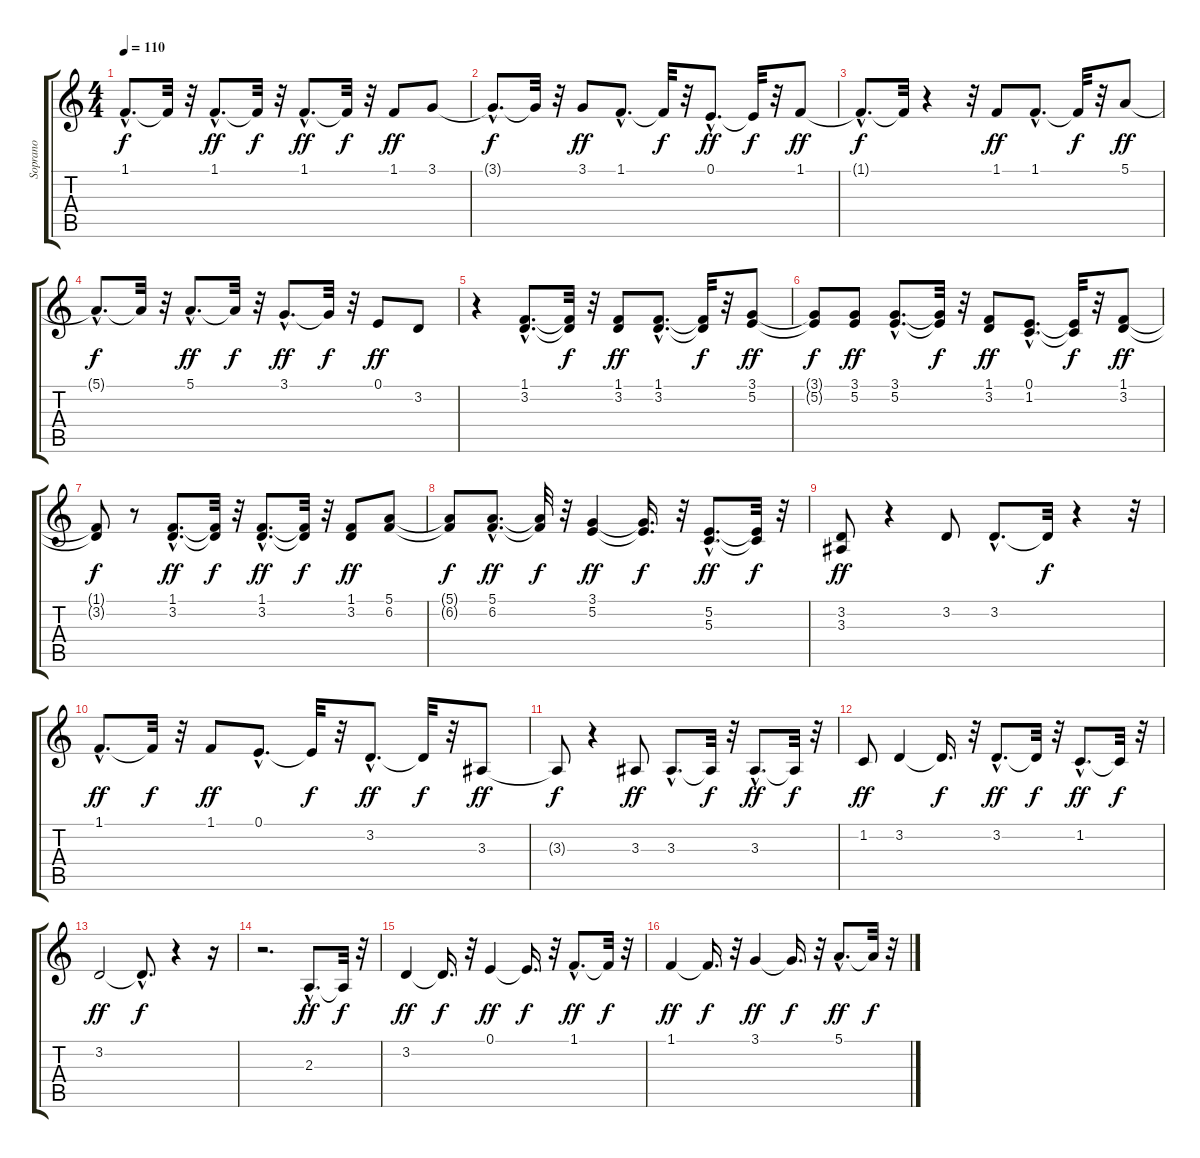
\track ("Soprano" "Soprano") {instrument lead6voice}
\staff {score tabs}
\tuning (E4 B3 G3 D3 A2 E2) {hide}
\ts (4 4)
\tempo 110
\clef g2
\ks c
1.1{hac t}.8{d dy f} 1.1{t}.32 r.32 1.1{hac}.8{d dy ff} 1.1{t}.32{dy f} r.32 1.1{hac}.8{d dy ff} 1.1{t}.32{dy f} r.32 1.1.8{dy ff} 3.1.8 |
3.1{hac t}.8{d dy f} 3.1{t}.32 r.32 3.1.8{dy ff} 1.1{hac}.8{d} 1.1{t}.32{dy f} r.32 0.1{hac}.8{d dy ff} 0.1{t}.32{dy f} r.32 1.1.8{dy ff} |
1.1{hac t}.8{d dy f} 1.1{t}.32 r.4 r.32 1.1.8{dy ff} 1.1{hac}.8{d} 1.1{t}.32{dy f} r.32 5.1.8{dy ff} |
5.1{hac t}.8{d dy f} 5.1{t}.32 r.32 5.1{hac}.8{d dy ff} 5.1{t}.32{dy f} r.32 3.1{hac}.8{d dy ff} 3.1{t}.32{dy f} r.32 0.1.8{dy ff} 3.2.8 |
r.4 (1.1{hac} 3.2{hac}).8{d} (1.1{t} 3.2{t}).32{dy f} r.32 (1.1 3.2).8{dy ff} (1.1{hac} 3.2{hac}).8{d} (1.1{t} 3.2{t}).32{dy f} r.32 (3.1 5.2).8{dy ff} |
(3.1{t} 5.2{t}).8{dy f} (3.1 5.2).8{dy ff} (3.1{hac} 5.2{hac}).8{d} (3.1{t} 5.2{t}).32{dy f} r.32 (1.1 3.2).8{dy ff} (0.1{hac} 1.2{hac}).8{d} (0.1{t} 1.2{t}).32{dy f} r.32 (1.1 3.2).8{dy ff} |
(1.1{t} 3.2{t}).8{dy f} r.8 (1.1{hac} 3.2{hac}).8{d dy ff} (1.1{t} 3.2{t}).32{dy f} r.32 (1.1{hac} 3.2{hac}).8{d dy ff} (1.1{t} 3.2{t}).32{dy f} r.32 (1.1 3.2).8{dy ff} (5.1 6.2).8 |
(5.1{t} 6.2{t}).8{dy f} (5.1{hac} 6.2{hac}).8{d dy ff} (5.1{t} 6.2{t}).32{dy f} r.32 (3.1 5.2).4{dy ff} (3.1{t} 5.2{t}).16{d dy f} r.32 (5.2{hac} 5.3{hac}).8{d dy ff} (5.2{t} 5.3{t}).32{dy f} r.32 |
(3.2 3.3).8{dy ff} r.4 3.2.8 3.2{hac}.8{d} 3.2{t}.32{dy f} r.4 r.32 |
1.1{hac}.8{d dy ff} 1.1{t}.32{dy f} r.32 1.1.8{dy ff} 0.1{hac}.8{d} 0.1{t}.32{dy f} r.32 3.2{hac}.8{d dy ff} 3.2{t}.32{dy f} r.32 3.3.8{dy ff} |
3.3{t}.8{dy f} r.4 3.3.8{dy ff} 3.3{hac}.8{d} 3.3{t}.32{dy f} r.32 3.3{hac}.8{d dy ff} 3.3{t}.32{dy f} r.32 |
1.2.8{dy ff} 3.2.4 3.2{t}.16{d dy f} r.32 3.2{hac}.8{d dy ff} 3.2{t}.32{dy f} r.32 1.2{hac}.8{d dy ff} 1.2{t}.32{dy f} r.32 |
3.2.2{dy ff} 3.2{hac t}.8{d dy f} r.4 r.16 |
r.2{d} 2.3{hac}.8{d dy ff} 2.3{t}.32{dy f} r.32 |
3.2.4{dy ff} 3.2{t}.16{d dy f} r.32 0.1.4{dy ff} 0.1{t}.16{d dy f} r.32 1.1{hac}.8{d dy ff} 1.1{t}.32{dy f} r.32 |
1.1.4{dy ff} 1.1{t}.16{d dy f} r.32 3.1.4{dy ff} 3.1{t}.16{d dy f} r.32 5.1{hac}.8{d dy ff} 5.1{t}.32{dy f} r.32
